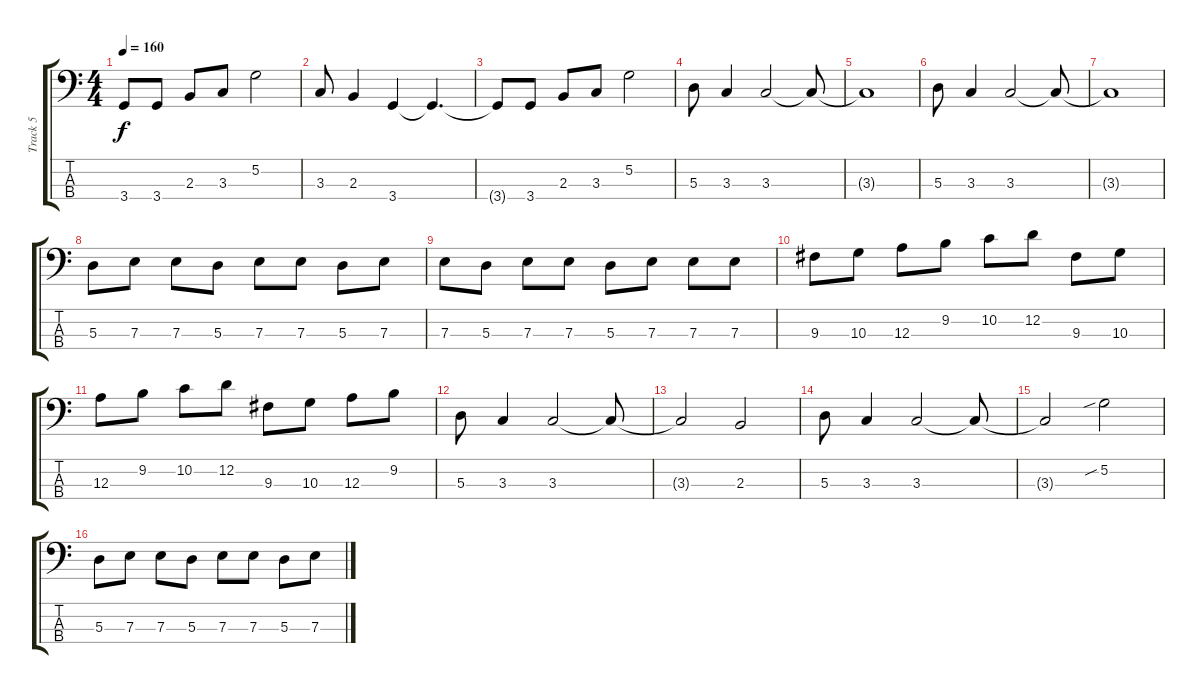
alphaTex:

\track ("Track 5" "Track 5") {instrument electricbassfinger}
\staff {score tabs}
\tuning (G2 D2 A1 E1) {hide}
\ts (4 4)
\tempo 160
\clef f4
\ks c
3.4{t}.8{dy f} 3.4.8 2.3.8 3.3.8 5.2.2 |
3.3.8 2.3.4 3.4.4 3.4{t}.4{d} |
3.4{t}.8 3.4.8 2.3.8 3.3.8 5.2.2 |
5.3.8 3.3.4 3.3.2 3.3{t}.8 |
3.3{t}.1 |
5.3.8 3.3.4 3.3.2 3.3{t}.8 |
3.3{t}.1 |
5.3.8 7.3.8 7.3.8 5.3.8 7.3.8 7.3.8 5.3.8 7.3.8 |
7.3.8 5.3.8 7.3.8 7.3.8 5.3.8 7.3.8 7.3.8 7.3.8 |
9.3.8 10.3.8 12.3.8 9.2.8 10.2.8 12.2.8 9.3.8 10.3.8 |
12.3.8 9.2.8 10.2.8 12.2.8 9.3.8 10.3.8 12.3.8 9.2.8 |
5.3.8 3.3.4 3.3.2 3.3{t}.8 |
3.3{t}.2 2.3.2 |
5.3.8 3.3.4 3.3.2 3.3{t}.8 |
3.3{t}.2 5.2{sib}.2 |
5.3.8 7.3.8 7.3.8 5.3.8 7.3.8 7.3.8 5.3.8 7.3.8
